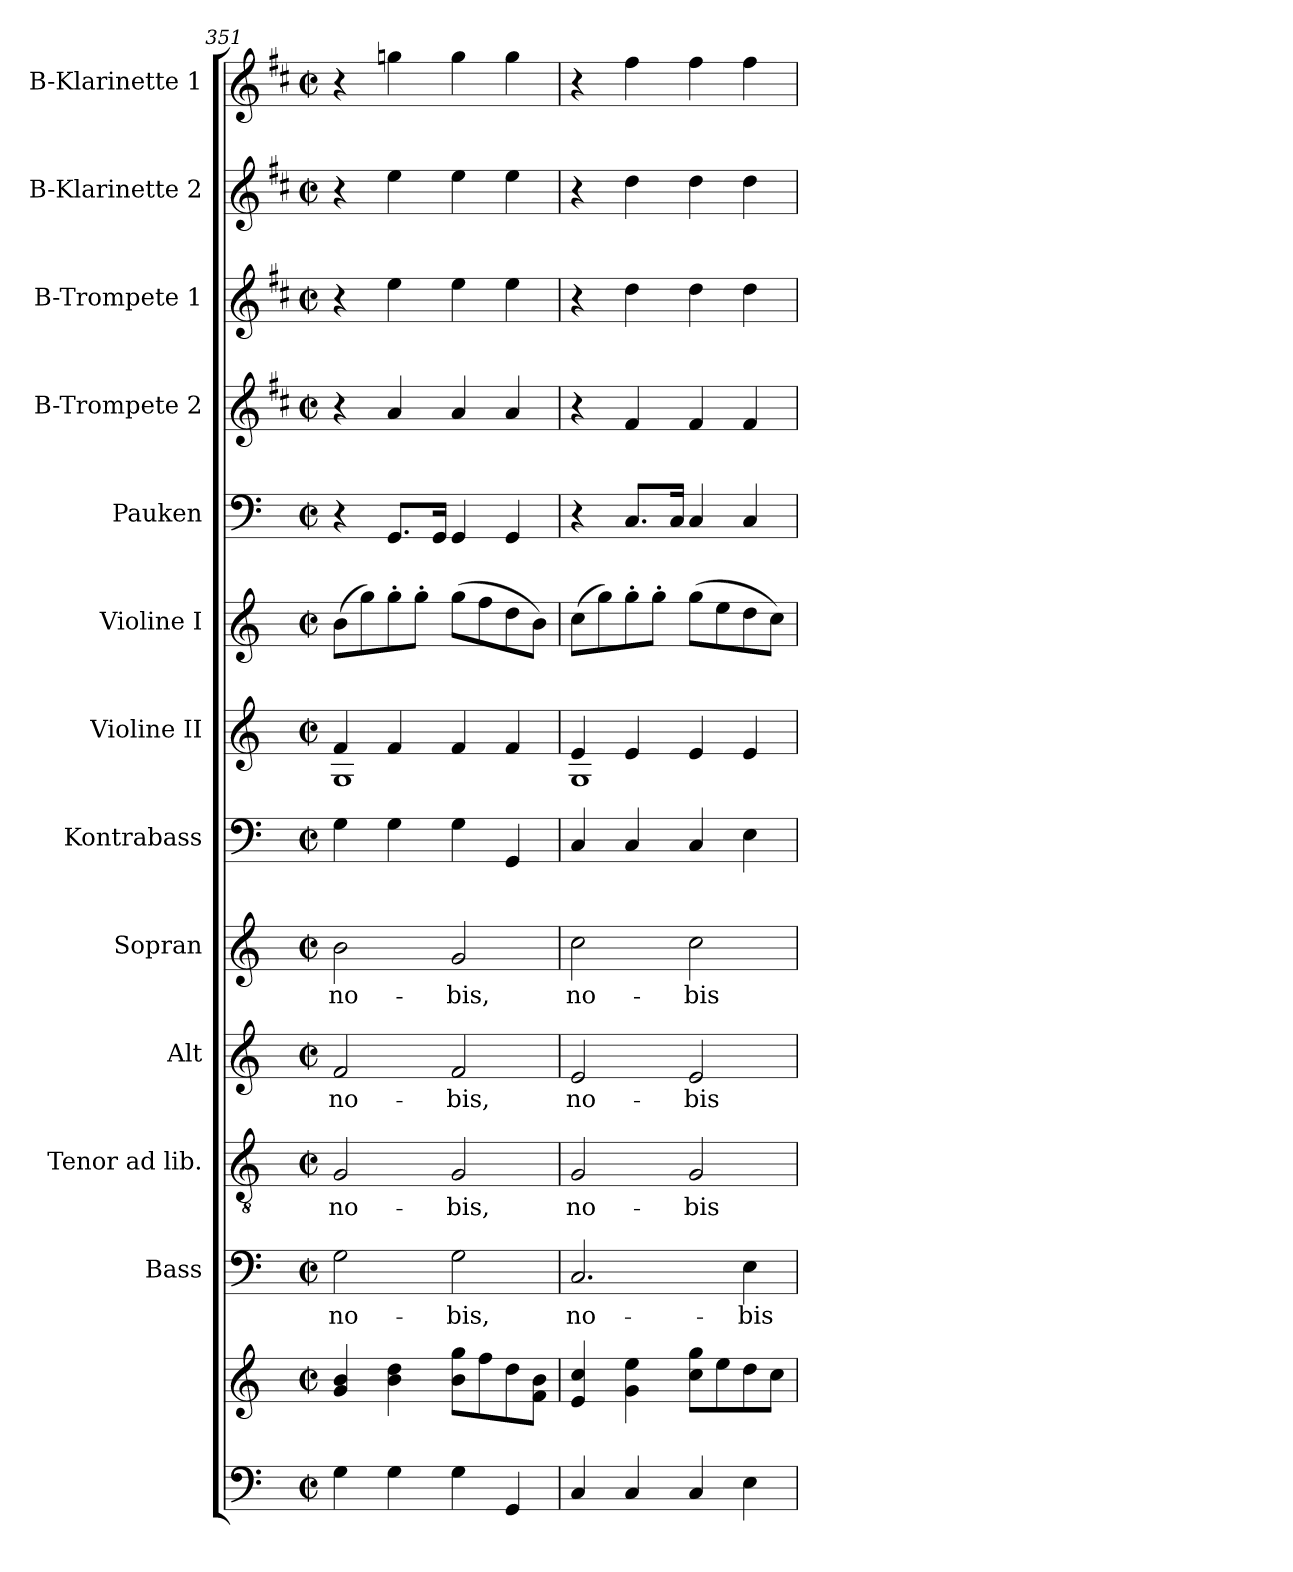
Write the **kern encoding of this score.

**kern	**kern	**kern	**text	**kern	**text	**kern	**text	**kern	**text	**kern	**kern	**kern	**kern	**kern	**kern	**kern	**kern
*part13	*part13	*part12	*part12	*part11	*part11	*part10	*part10	*part9	*part9	*part8	*part7	*part6	*part5	*part4	*part3	*part2	*part1
*staff14	*staff13	*staff12	*staff12	*staff11	*staff11	*staff10	*staff10	*staff9	*staff9	*staff8	*staff7	*staff6	*staff5	*staff4	*staff3	*staff2	*staff1
*	*	*I"Bass	*	*I"Tenor ad lib.	*	*I"Alt	*	*I"Sopran	*	*I"Kontrabass	*I"Violine II	*I"Violine I	*I"Pauken	*I"B-Trompete 2	*I"B-Trompete 1	*I"B-Klarinette 2	*I"B-Klarinette 1
*	*	*I'B.	*	*I'T.	*	*I'A.	*	*I'S.	*	*I'Kb.	*I'Vl. II	*I'Vl. I	*I'Pk.	*I'Trp. 2	*I'Trp. 1	*I'B Kl. 2	*I'B Kl. 1
*clefF4	*clefG2	*clefF4	*	*clefGv2	*	*clefG2	*	*clefG2	*	*clefF4	*clefG2	*clefG2	*clefF4	*clefG2	*clefG2	*clefG2	*clefG2
*	*	*	*	*	*	*	*	*	*	*ITrd7c12	*	*	*	*ITrd1c2	*ITrd1c2	*ITrd1c2	*ITrd1c2
*k[]	*k[]	*k[]	*	*k[]	*	*k[]	*	*k[]	*	*k[]	*k[]	*k[]	*k[]	*k[]	*k[]	*k[]	*k[]
*C:	*C:	*C:	*	*C:	*	*C:	*	*C:	*	*C:	*C:	*C:	*C:	*C:	*C:	*C:	*C:
*M2/2	*M2/2	*M2/2	*	*M2/2	*	*M2/2	*	*M2/2	*	*M2/2	*M2/2	*M2/2	*M2/2	*M2/2	*M2/2	*M2/2	*M2/2
*met(c|)	*met(c|)	*met(c|)	*	*met(c|)	*	*met(c|)	*	*met(c|)	*	*met(c|)	*met(c|)	*met(c|)	*met(c|)	*met(c|)	*met(c|)	*met(c|)	*met(c|)
=351	=351	=351	=351	=351	=351	=351	=351	=351	=351	=351	=351	=351	=351	=351	=351	=351	=351
!	!	!	!LO:LY:b	!	!LO:LY:b	!	!LO:LY:b	!	!LO:LY:b	!	!	!	!	!	!	!	!
*	*	*	*	*	*	*	*	*	*	*	*^	*	*	*	*	*	*
4G\	4g/ 4b/	2G\	no-	2G/	no-	2f/	no-	2b\	no-	4GG\	4f/	1G	(>8b\L	4r	4r	4r	4r	4r
.	.	.	.	.	.	.	.	.	.	.	.	.	8gg\)	.	.	.	.	.
4G\	4b\ 4dd\	.	.	.	.	.	.	.	.	4GG\	4f/	.	8gg'>\	8.GG/L	4g/	4dd\	4dd\	4ffn\
.	.	.	.	.	.	.	.	.	.	.	.	.	8gg'>\J	.	.	.	.	.
.	.	.	.	.	.	.	.	.	.	.	.	.	.	16GG/Jk	.	.	.	.
!	!	!	!LO:LY:b	!	!LO:LY:b	!	!LO:LY:b	!	!LO:LY:b	!	!	!	!	!	!	!	!	!
4G\	8b\ 8gg\L	2G\	-bis,	2G/	-bis,	2f/	-bis,	2g/	-bis,	4GG\	4f/	.	(>8gg\L	4GG/	4g/	4dd\	4dd\	4ff\
.	8ff\	.	.	.	.	.	.	.	.	.	.	.	8ff\	.	.	.	.	.
4GG/	8dd\	.	.	.	.	.	.	.	.	4GGG/	4f/	.	8dd\	4GG/	4g/	4dd\	4dd\	4ff\
.	8f\ 8b\J	.	.	.	.	.	.	.	.	.	.	.	8b\J)	.	.	.	.	.
=352	=352	=352	=352	=352	=352	=352	=352	=352	=352	=352	=352	=352	=352	=352	=352	=352	=352	=352
!	!	!	!LO:LY:b	!	!LO:LY:b	!	!LO:LY:b	!	!LO:LY:b	!	!	!	!	!	!	!	!	!
4C/	4e/ 4cc/	2.C/	no-	2G/	no-	2e/	no-	2cc\	no-	4CC/	4e/	1G	(>8cc\L	4r	4r	4r	4r	4r
.	.	.	.	.	.	.	.	.	.	.	.	.	8gg\)	.	.	.	.	.
4C/	4g\ 4ee\	.	.	.	.	.	.	.	.	4CC/	4e/	.	8gg'>\	8.C/L	4e/	4cc\	4cc\	4ee\
.	.	.	.	.	.	.	.	.	.	.	.	.	8gg'>\J	.	.	.	.	.
.	.	.	.	.	.	.	.	.	.	.	.	.	.	16C/Jk	.	.	.	.
!	!	!	!	!	!LO:LY:b	!	!LO:LY:b	!	!LO:LY:b	!	!	!	!	!	!	!	!	!
4C/	8cc\ 8gg\L	.	.	2G/	-bis	2e/	-bis	2cc\	-bis	4CC/	4e/	.	(>8gg\L	4C/	4e/	4cc\	4cc\	4ee\
.	8ee\	.	.	.	.	.	.	.	.	.	.	.	8ee\	.	.	.	.	.
!	!	!	!LO:LY:b	!	!	!	!	!	!	!	!	!	!	!	!	!	!	!
4E\	8dd\	4E\	-bis	.	.	.	.	.	.	4EE\	4e/	.	8dd\	4C/	4e/	4cc\	4cc\	4ee\
.	8cc\J	.	.	.	.	.	.	.	.	.	.	.	8cc\J)	.	.	.	.	.
*	*	*	*	*	*	*	*	*	*	*	*v	*v	*	*	*	*	*	*
=	=	=	=	=	=	=	=	=	=	=	=	=	=	=	=	=	=
*-	*-	*-	*-	*-	*-	*-	*-	*-	*-	*-	*-	*-	*-	*-	*-	*-	*-
